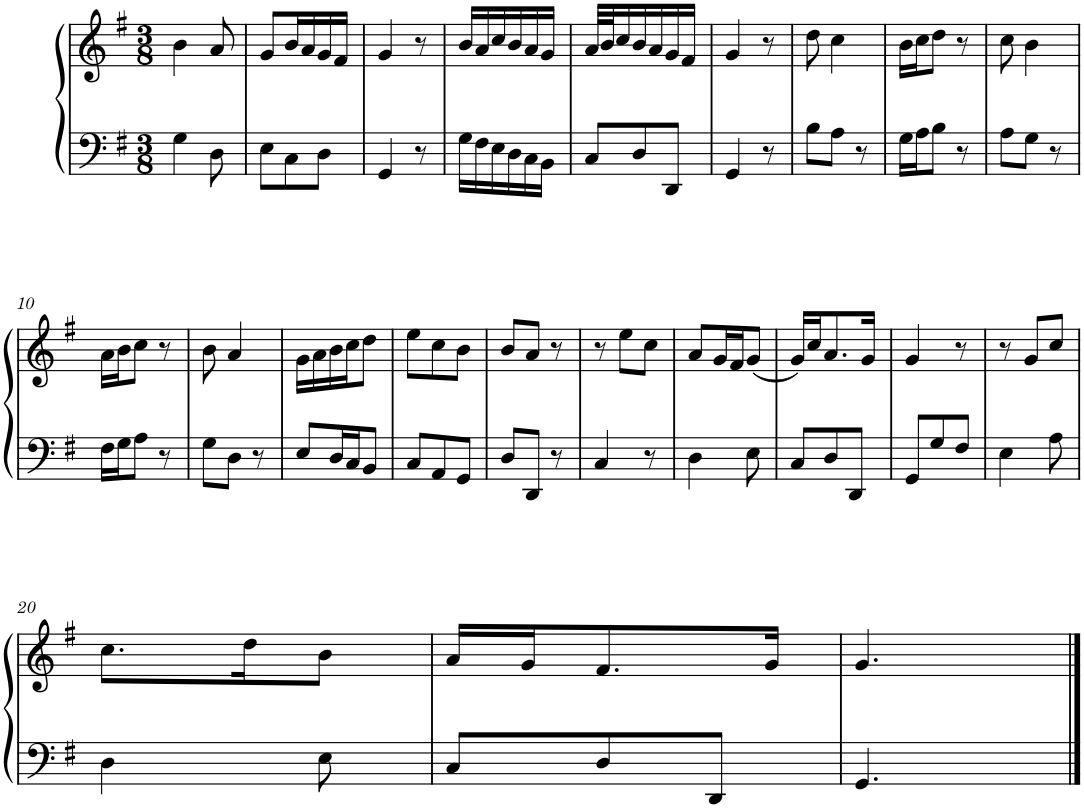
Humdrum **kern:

**kern	**kern
*part1	*part1
*staff2	*staff1
*I"Piano, Piano	*
*I'Pno.	*
*clefF4	*clefG2
*k[f#]	*k[f#]
*M3/8	*M3/8
=1	=1
4G\	4b\
8D\	8a/
=2	=2
8E\L	8g/L
8C\	16b/L
.	16a/
8D\J	16g/
.	16f#/JJ
=3	=3
4GG/	4g/
8r	8r
=4	=4
16G\LL	16b/LL
16F#\	16a/
16E\	16cc/
16D\	16b/
16C\	16a/
16BB\JJ	16g/JJ
=5	=5
8C/L	32a/LLL
.	32b/J
.	16cc/
8D/	16b/
.	16a/
8DD/J	16g/
.	16f#/JJ
=6	=6
4GG/	4g/
8r	8r
=7	=7
8B\L	8dd\
8A\J	4cc\
8r	.
=8	=8
16G\LL	16b\LL
16A\J	16cc\J
8B\J	8dd\J
8r	8r
=9	=9
8A\L	8cc\
8G\J	4b\
8r	.
!!LO:LB:g=z
=10	=10
16F#\LL	16a\LL
16G\J	16b\J
8A\J	8cc\J
8r	8r
=11	=11
8G\L	8b\
8D\J	4a/
8r	.
=12	=12
8E/L	16g\LL
.	16a\
16D/L	16b\
16C/J	16cc\J
8BB/J	8dd\J
=13	=13
8C/L	8ee\L
8AA/	8cc\
8GG/J	8b\J
=14	=14
8D/L	8b/L
8DD/J	8a/J
8r	8r
=15	=15
4C/	8r
.	8ee\L
8r	8cc\J
=16	=16
4D\	8a/L
.	16g/L
.	16f#/J
8E\	(8g/J
=17	=17
8C/L	16g/LL)
.	16cc/J
8D/	8.a/
8DD/J	.
.	16g/Jk
=18	=18
8GG/L	4g/
8G/	.
8F#/J	8r
=19	=19
4E\	8r
.	8g/L
8A\	8cc/J
!!LO:LB:g=z
=20	=20
4D\	8.cc\L
.	16dd\K
8E\	8b\J
=21	=21
8C/L	16a/LL
.	16g/J
8D/	8.f#/
8DD/J	.
.	16g/Jk
=22	=22
4.GG/	4.g/
==	==
*-	*-
